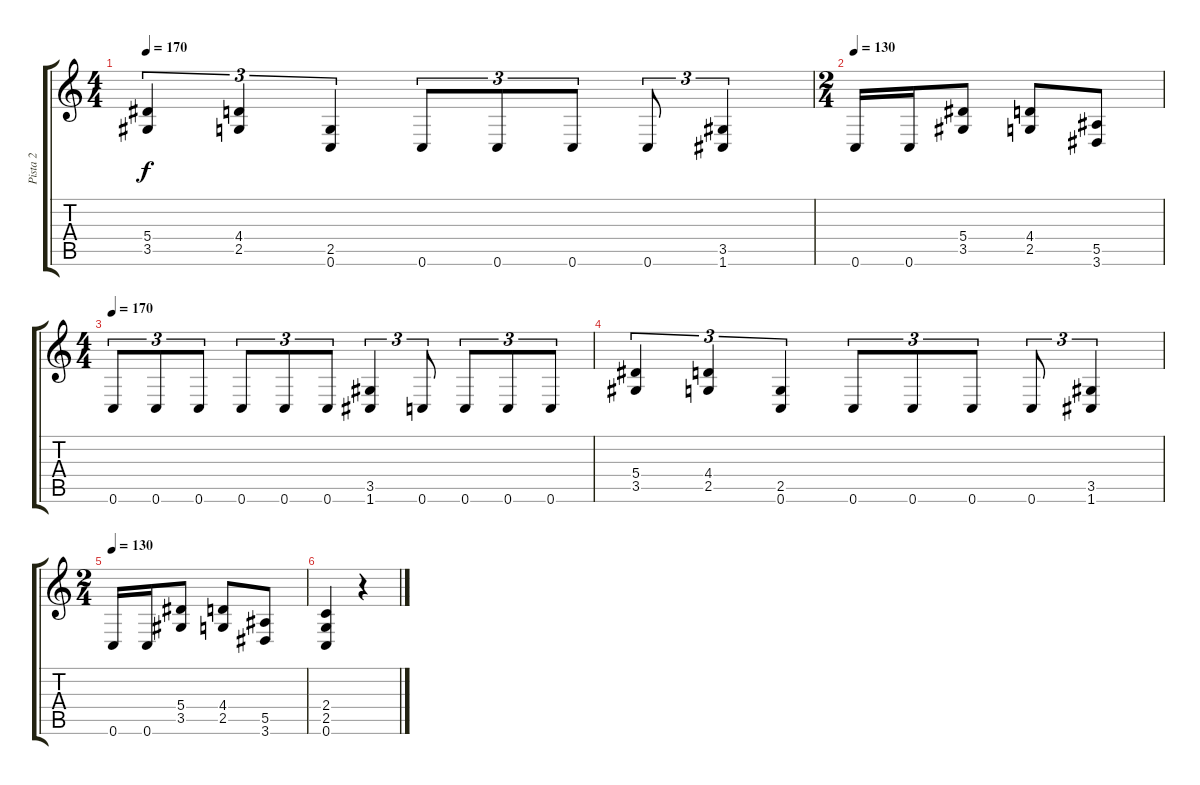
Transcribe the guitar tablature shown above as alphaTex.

\track ("Pista 2" "Pista 2") {instrument distortionguitar}
\staff {score tabs}
\tuning (C4 G3 Eb3 Bb2 F2 C2) {hide}
\ts (4 4)
\tempo 170
\clef g2
\ks c
(5.4 3.5).4{tu (3 2) dy f} (4.4 2.5).4{tu (3 2)} (2.5 0.6).4{tu (3 2)} 0.6.8{tu (3 2)} 0.6.8{tu (3 2)} 0.6.8{tu (3 2)} 0.6.8{tu (3 2)} (3.5 1.6).4{tu (3 2)} |
\ts (2 4)
\tempo 130
0.6.16 0.6.16 (5.4 3.5).8 (4.4 2.5).8 (5.5 3.6).8 |
\ts (4 4)
\tempo 170
0.6.8{tu (3 2)} 0.6.8{tu (3 2)} 0.6.8{tu (3 2)} 0.6.8{tu (3 2)} 0.6.8{tu (3 2)} 0.6.8{tu (3 2)} (3.5 1.6).4{tu (3 2)} 0.6.8{tu (3 2)} 0.6.8{tu (3 2)} 0.6.8{tu (3 2)} 0.6.8{tu (3 2)} |
(5.4 3.5).4{tu (3 2)} (4.4 2.5).4{tu (3 2)} (2.5 0.6).4{tu (3 2)} 0.6.8{tu (3 2)} 0.6.8{tu (3 2)} 0.6.8{tu (3 2)} 0.6.8{tu (3 2)} (3.5 1.6).4{tu (3 2)} |
\ts (2 4)
\tempo 130
0.6.16 0.6.16 (5.4 3.5).8 (4.4 2.5).8 (5.5 3.6).8 |
(2.4 2.5 0.6).4 r.4
